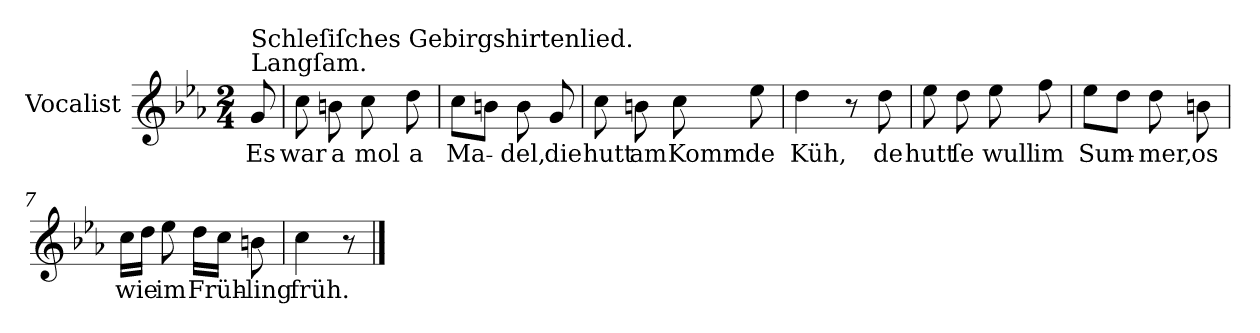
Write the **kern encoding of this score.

**kern	**text
*part1	*part1
*staff1	*staff1
*I"Vocalist	*
*k[b-e-a-]	*
*c:	*
*M2/4	*
=	=
!LO:TX:a:t=Langſam.	!
!LO:TX:a:t=Schleſiſches Gebirgshirtenlied.	!
8g	Es
=1	=1
8cc	war
8bn	a
8cc	mol
8dd	a
=2	=2
8ccL	Ma-
8bnJ	.
8b	-del,
8g	die
=3	=3
8cc	hutt
8bn	am
8cc	Komm
8ee-	de
=4	=4
4dd	Küh,
8r	.
8dd	de
=5	=5
8ee-	hutt
8dd	ſe
8ee-	wull
8ff	im
=6	=6
8ee-L	Sum-
8ddJ	.
8dd	-mer,
8bn	os
=7	=7
16ccLL	wie
16ddJJ	.
8ee-	im
16ddLL	Früh-
16ccJJ	.
8bn	-ling
=8	=8
4cc	früh.
8r	.
==	==
*-	*-
